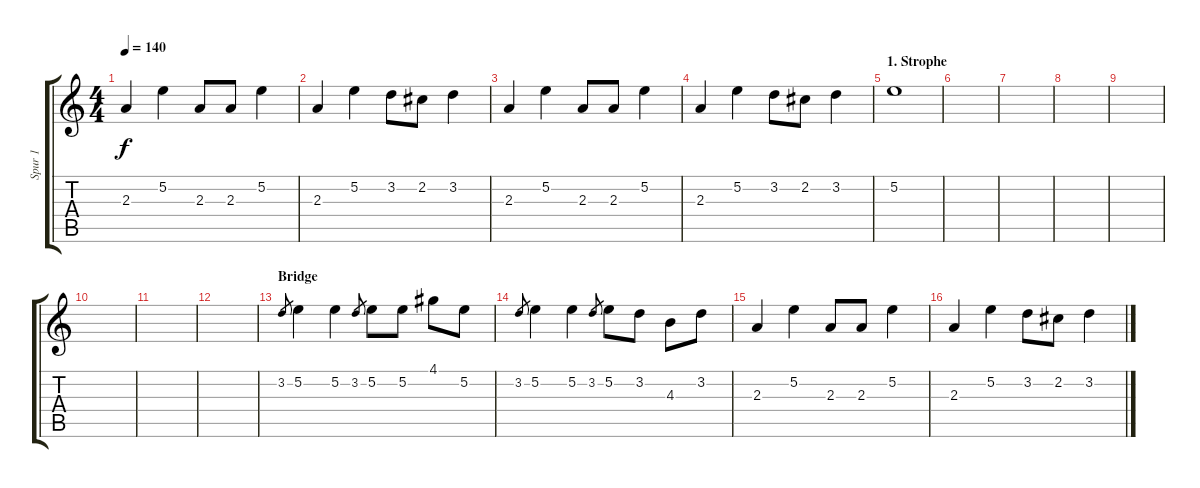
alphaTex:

\track ("Spur 1" "Spur 1") {instrument distortionguitar}
\staff {score tabs}
\tuning (E4 B3 G3 D3 A2 E2) {hide}
\ts (4 4)
\tempo 140
\clef g2
\ks c
2.3.4{dy f} 5.2.4 2.3.8 2.3.8 5.2.4 |
2.3.4 5.2.4 3.2.8 2.2.8 3.2.4 |
2.3.4 5.2.4 2.3.8 2.3.8 5.2.4 |
2.3.4 5.2.4 3.2.8 2.2.8 3.2.4 |
\section ("" "1. Strophe")
5.2.1 |
|
|
|
|
|
|
|
\section ("" "Bridge")
3.2.8{gr} 5.2.4 5.2.4 3.2.8{gr} 5.2.8 5.2.8 4.1.8 5.2.8 |
3.2.8{gr} 5.2.4 5.2.4 3.2.8{gr} 5.2.8 3.2.8 4.3.8 3.2.8 |
2.3.4 5.2.4 2.3.8 2.3.8 5.2.4 |
2.3.4 5.2.4 3.2.8 2.2.8 3.2.4
